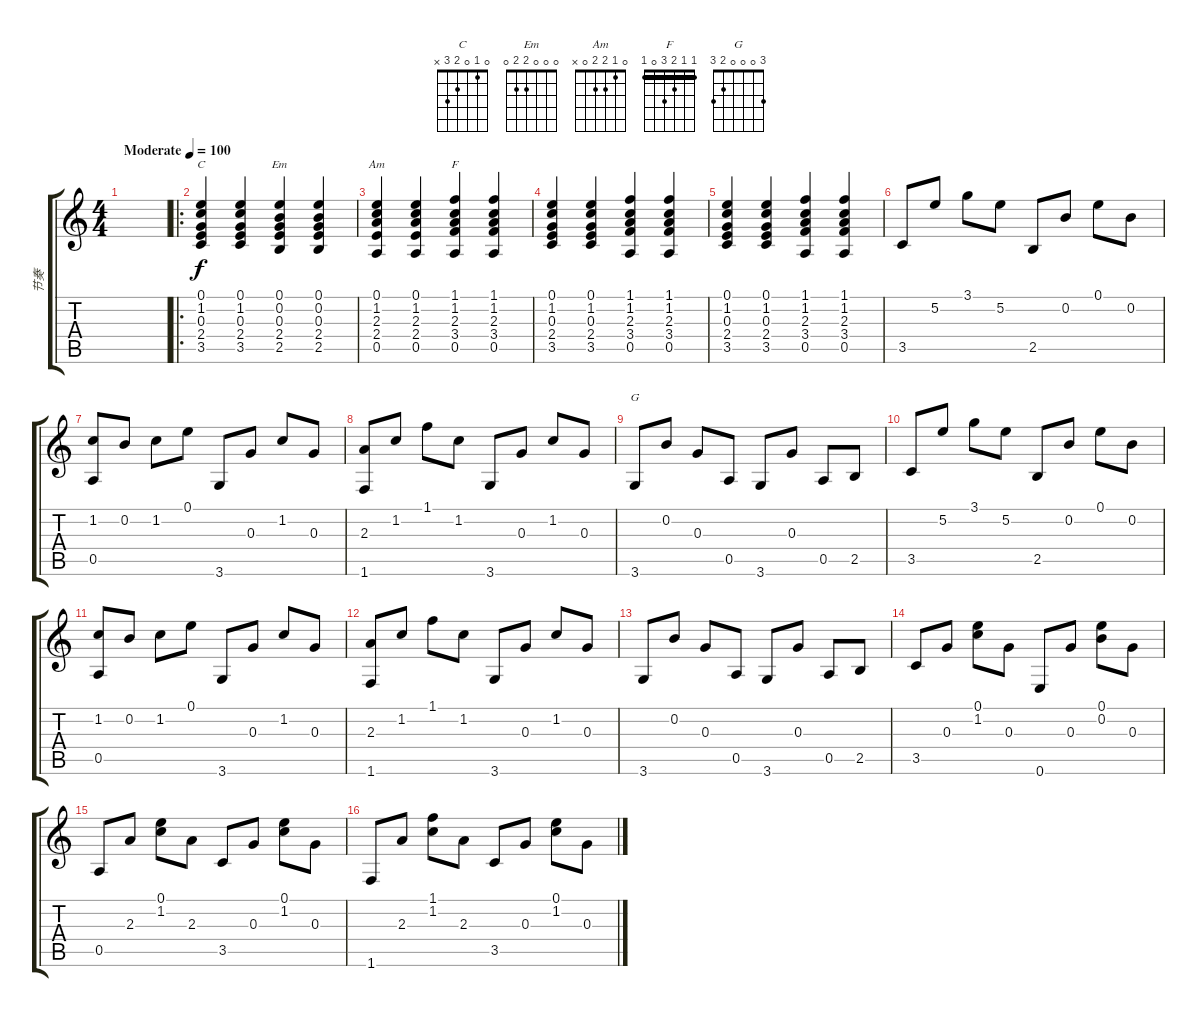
\track ("节奏" "节奏") {instrument acousticguitarsteel}
\staff {score tabs}
\tuning (E4 B3 G3 D3 A2 E2) {hide}
\chord ("C" 0 1 0 2 3 x)
\chord ("Em" 0 0 0 2 2 0)
\chord ("Am" 0 1 2 2 0 x)
\chord ("F" 1 1 2 3 0 1) {barre 1}
\chord ("G" 3 0 0 0 2 3)
\ts (4 4)
\tempo (100 "Moderate")
\clef g2
\ks c
|
\ro
(0.1 1.2 0.3 2.4 3.5).4{ch "C"} (0.1 1.2 0.3 2.4 3.5).4 (0.1 0.2 0.3 2.4 2.5).4{ch "Em"} (0.1 0.2 0.3 2.4 2.5).4 |
(0.1 1.2 2.3 2.4 0.5).4{ch "Am"} (0.1 1.2 2.3 2.4 0.5).4 (1.1 1.2 2.3 3.4 0.5).4{ch "F"} (1.1 1.2 2.3 3.4 0.5).4 |
(0.1 1.2 0.3 2.4 3.5).4 (0.1 1.2 0.3 2.4 3.5).4 (1.1 1.2 2.3 3.4 0.5).4 (1.1 1.2 2.3 3.4 0.5).4 |
(0.1 1.2 0.3 2.4 3.5).4 (0.1 1.2 0.3 2.4 3.5).4 (1.1 1.2 2.3 3.4 0.5).4 (1.1 1.2 2.3 3.4 0.5).4 |
3.5.8 5.2.8 3.1.8 5.2.8 2.5.8 0.2.8 0.1.8 0.2.8 |
(1.2 0.5).8 0.2.8 1.2.8 0.1.8 3.6.8 0.3.8 1.2.8 0.3.8 |
(2.3 1.6).8 1.2.8 1.1.8 1.2.8 3.6.8 0.3.8 1.2.8 0.3.8 |
3.6.8{ch "G"} 0.2.8 0.3.8 0.5.8 3.6.8 0.3.8 0.5.8 2.5.8 |
3.5.8 5.2.8 3.1.8 5.2.8 2.5.8 0.2.8 0.1.8 0.2.8 |
(1.2 0.5).8 0.2.8 1.2.8 0.1.8 3.6.8 0.3.8 1.2.8 0.3.8 |
(2.3 1.6).8 1.2.8 1.1.8 1.2.8 3.6.8 0.3.8 1.2.8 0.3.8 |
3.6.8 0.2.8 0.3.8 0.5.8 3.6.8 0.3.8 0.5.8 2.5.8 |
3.5.8 0.3.8 (0.1 1.2).8 0.3.8 0.6.8 0.3.8 (0.1 0.2).8 0.3.8 |
0.5.8 2.3.8 (0.1 1.2).8 2.3.8 3.5.8 0.3.8 (0.1 1.2).8 0.3.8 |
1.6.8 2.3.8 (1.1 1.2).8 2.3.8 3.5.8 0.3.8 (0.1 1.2).8 0.3.8
